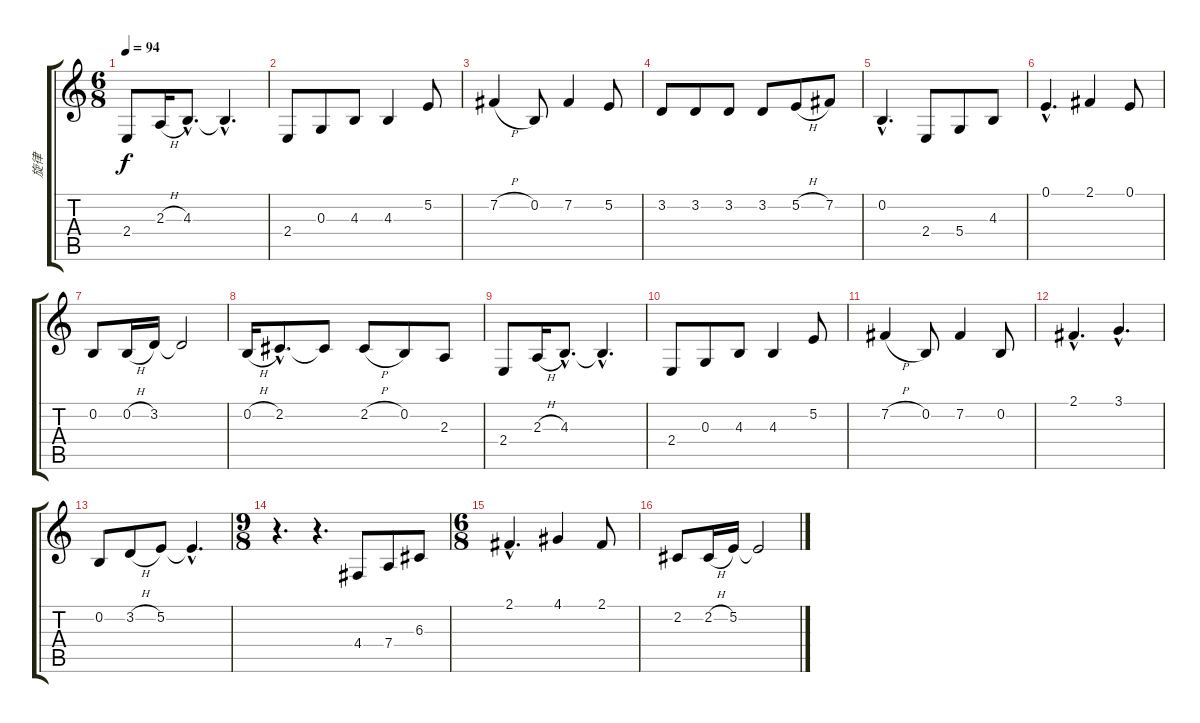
\track ("旋律" "旋律") {instrument sopranosax}
\staff {score tabs}
\tuning (E4 B3 G3 D3 A2 E2) {hide}
\ts (6 8)
\tempo 94
\clef g2
\ks c
2.4.8{dy f} 2.3{h}.16 4.3{hac}.8{d} 4.3{hac t}.4{d} |
2.4.8 0.3.8 4.3.8 4.3.4 5.2.8 |
7.2{h}.4 0.2.8 7.2.4 5.2.8 |
3.2.8 3.2.8 3.2.8 3.2.8 5.2{h}.8 7.2.8 |
0.2{hac}.4{d} 2.4.8 5.4.8 4.3.8 |
0.1{hac}.4{d} 2.1.4 0.1.8 |
0.2.8 0.2{h}.16 3.2.16 3.2{t}.2 |
0.2{h}.16 2.2{hac}.8{d} 2.2{t}.8 2.2{h}.8 0.2.8 2.3.8 |
2.4.8 2.3{h}.16 4.3{hac}.8{d} 4.3{hac t}.4{d} |
2.4.8 0.3.8 4.3.8 4.3.4 5.2.8 |
7.2{h}.4 0.2.8 7.2.4 0.2.8 |
2.1{hac}.4{d} 3.1{hac}.4{d} |
0.2.8 3.2{h}.8 5.2.8 5.2{hac t}.4{d} |
\ts (9 8)
r.4{d} r.4{d} 4.4.8 7.4.8 6.3.8 |
\ts (6 8)
2.1{hac}.4{d} 4.1.4 2.1.8 |
2.2.8 2.2{h}.16 5.2.16 5.2{t}.2
